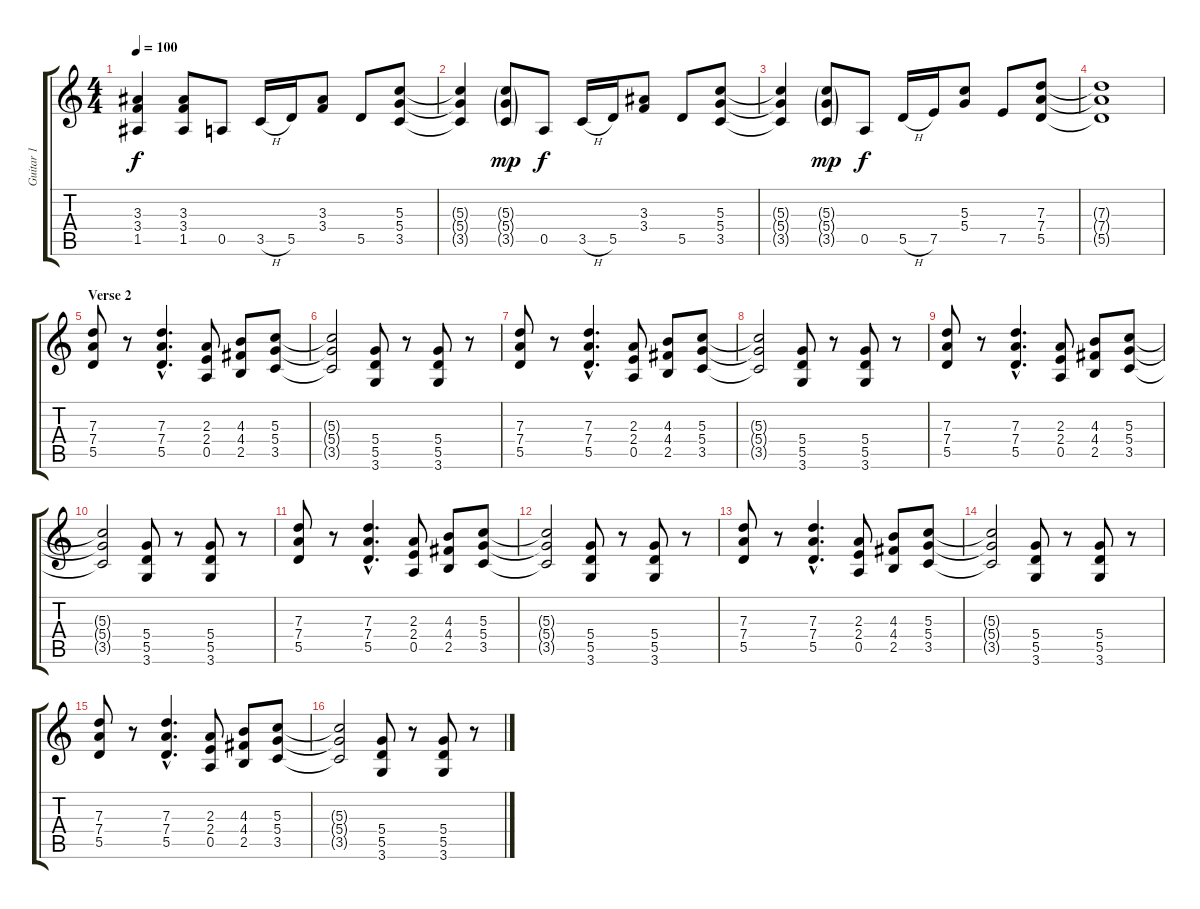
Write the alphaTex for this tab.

\track ("Guitar 1" "Guitar 1") {instrument distortionguitar}
\staff {score tabs}
\tuning (E4 B3 G3 D3 A2 E2) {hide}
\ts (4 4)
\tempo 100
\clef g2
\ks c
(3.3 3.4 1.5).4{dy f} (3.3 3.4 1.5).8 0.5.8 3.5{h}.16 5.5.16 (3.3 3.4).8 5.5.8 (5.3 5.4 3.5).8 |
(5.3{t} 5.4{t} 3.5{t}).4 (5.3{g} 5.4{g} 3.5{g}).8{dy mp} 0.5.8{dy f} 3.5{h}.16 5.5.16 (3.3 3.4).8 5.5.8 (5.3 5.4 3.5).8 |
(5.3{t} 5.4{t} 3.5{t}).4 (5.3{g} 5.4{g} 3.5{g}).8{dy mp} 0.5.8{dy f} 5.5{h}.16 7.5.16 (5.3 5.4).8 7.5.8 (7.3 7.4 5.5).8 |
(7.3{t} 7.4{t} 5.5{t}).1 |
\section ("" "Verse 2")
(7.3 7.4 5.5).8 r.8 (7.3{hac} 7.4{hac} 5.5{hac}).4{d} (2.3 2.4 0.5).8 (4.3 4.4 2.5).8 (5.3 5.4 3.5).8 |
(5.3{t} 5.4{t} 3.5{t}).2 (5.4 5.5 3.6).8 r.8 (5.4 5.5 3.6).8 r.8 |
(7.3 7.4 5.5).8 r.8 (7.3{hac} 7.4{hac} 5.5{hac}).4{d} (2.3 2.4 0.5).8 (4.3 4.4 2.5).8 (5.3 5.4 3.5).8 |
(5.3{t} 5.4{t} 3.5{t}).2 (5.4 5.5 3.6).8 r.8 (5.4 5.5 3.6).8 r.8 |
(7.3 7.4 5.5).8 r.8 (7.3{hac} 7.4{hac} 5.5{hac}).4{d} (2.3 2.4 0.5).8 (4.3 4.4 2.5).8 (5.3 5.4 3.5).8 |
(5.3{t} 5.4{t} 3.5{t}).2 (5.4 5.5 3.6).8 r.8 (5.4 5.5 3.6).8 r.8 |
(7.3 7.4 5.5).8 r.8 (7.3{hac} 7.4{hac} 5.5{hac}).4{d} (2.3 2.4 0.5).8 (4.3 4.4 2.5).8 (5.3 5.4 3.5).8 |
(5.3{t} 5.4{t} 3.5{t}).2 (5.4 5.5 3.6).8 r.8 (5.4 5.5 3.6).8 r.8 |
(7.3 7.4 5.5).8 r.8 (7.3{hac} 7.4{hac} 5.5{hac}).4{d} (2.3 2.4 0.5).8 (4.3 4.4 2.5).8 (5.3 5.4 3.5).8 |
(5.3{t} 5.4{t} 3.5{t}).2 (5.4 5.5 3.6).8 r.8 (5.4 5.5 3.6).8 r.8 |
(7.3 7.4 5.5).8 r.8 (7.3{hac} 7.4{hac} 5.5{hac}).4{d} (2.3 2.4 0.5).8 (4.3 4.4 2.5).8 (5.3 5.4 3.5).8 |
(5.3{t} 5.4{t} 3.5{t}).2 (5.4 5.5 3.6).8 r.8 (5.4 5.5 3.6).8 r.8
